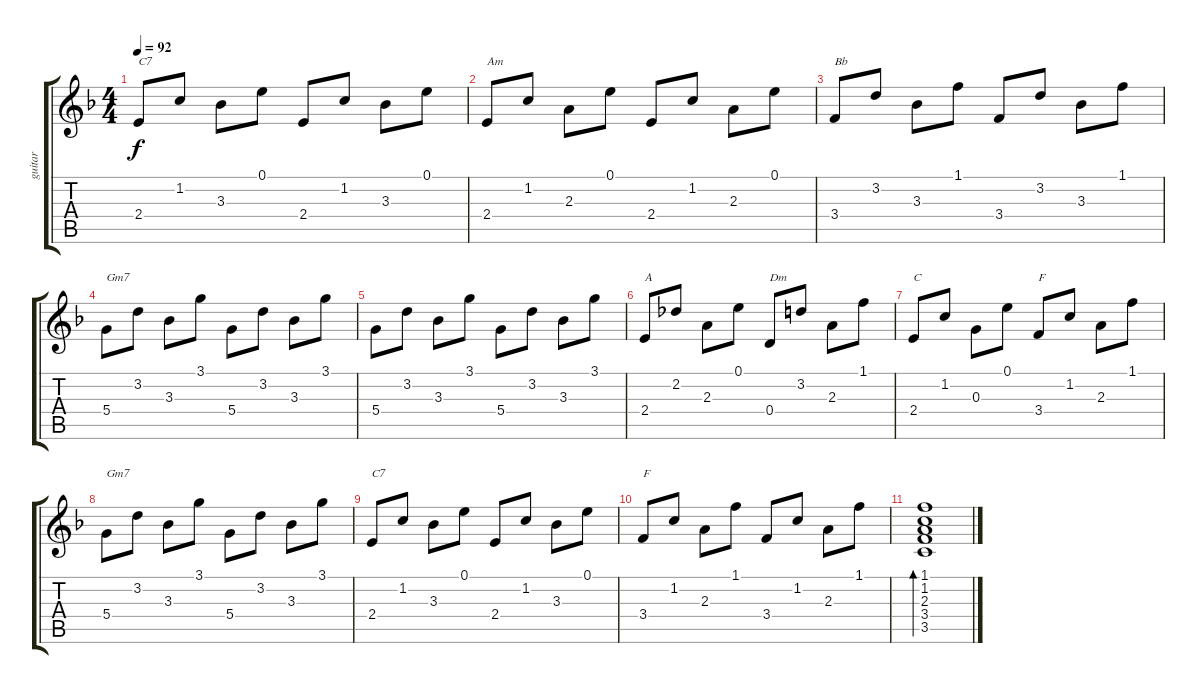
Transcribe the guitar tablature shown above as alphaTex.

\track ("guitar" "guitar") {instrument acousticguitarsteel}
\staff {score tabs}
\tuning (E4 B3 G3 D3 A2 E2) {hide}
\ts (4 4)
\tempo 92
\clef g2
\ks f
2.4.8{txt "C7" dy f} 1.2.8 3.3.8 0.1.8 2.4.8 1.2.8 3.3.8 0.1.8 |
2.4.8{txt "Am"} 1.2.8 2.3.8 0.1.8 2.4.8 1.2.8 2.3.8 0.1.8 |
3.4.8{txt "Bb"} 3.2.8 3.3.8 1.1.8 3.4.8 3.2.8 3.3.8 1.1.8 |
5.4.8{txt "Gm7"} 3.2.8 3.3.8 3.1.8 5.4.8 3.2.8 3.3.8 3.1.8 |
5.4.8 3.2.8 3.3.8 3.1.8 5.4.8 3.2.8 3.3.8 3.1.8 |
2.4.8{txt "A"} 2.2.8 2.3.8 0.1.8 0.4.8{txt "Dm"} 3.2.8 2.3.8 1.1.8 |
2.4.8{txt "C"} 1.2.8 0.3.8 0.1.8 3.4.8{txt "F"} 1.2.8 2.3.8 1.1.8 |
5.4.8{txt "Gm7"} 3.2.8 3.3.8 3.1.8 5.4.8 3.2.8 3.3.8 3.1.8 |
2.4.8{txt "C7"} 1.2.8 3.3.8 0.1.8 2.4.8 1.2.8 3.3.8 0.1.8 |
3.4.8{txt "F"} 1.2.8 2.3.8 1.1.8 3.4.8 1.2.8 2.3.8 1.1.8 |
(1.1 1.2 2.3 3.4 3.5).1{bd 240}
